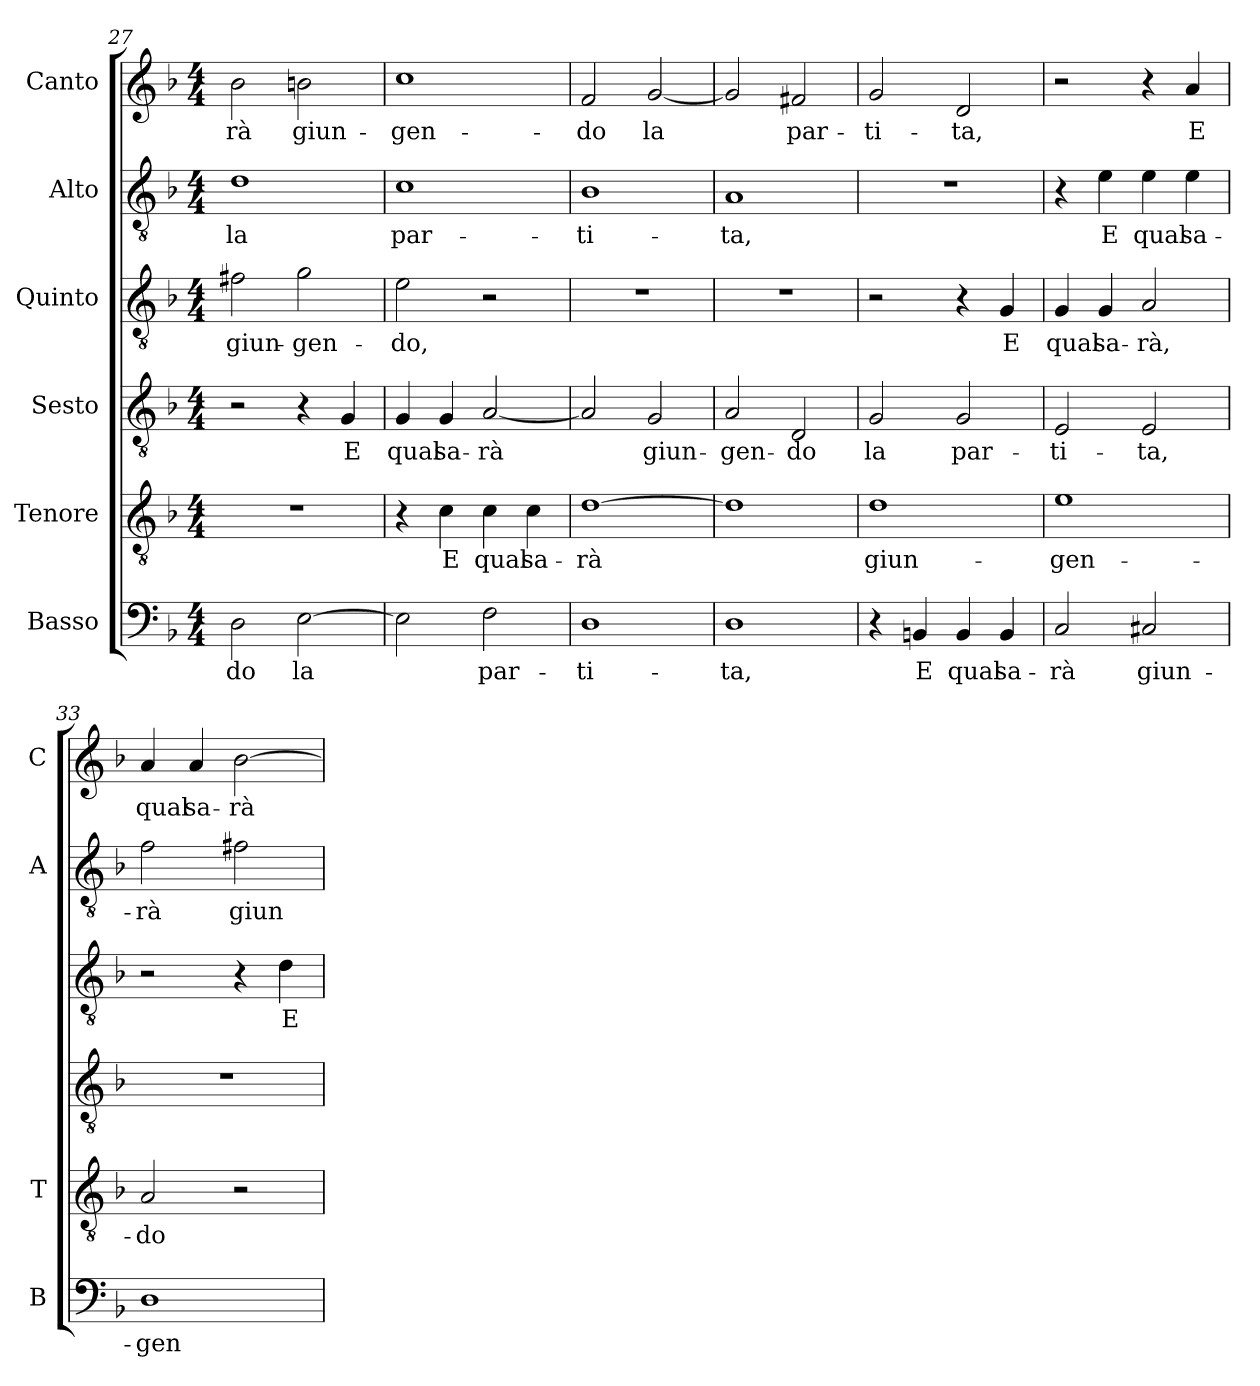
**kern	**text	**kern	**text	**kern	**text	**kern	**text	**kern	**text	**kern	**text
*part6	*part6	*part5	*part5	*part4	*part4	*part3	*part3	*part2	*part2	*part1	*part1
*staff6	*staff6	*staff5	*staff5	*staff4	*staff4	*staff3	*staff3	*staff2	*staff2	*staff1	*staff1
*I"Basso	*	*I"Tenore	*	*I"Sesto	*	*I"Quinto	*	*I"Alto	*	*I"Canto	*
*I'B	*	*I'T	*	*	*	*	*	*I'A	*	*I'C	*
!!LO:LB:g=z
*clefF4	*	*clefGv2	*	*clefGv2	*	*clefGv2	*	*clefGv2	*	*clefG2	*
*k[b-]	*	*k[b-]	*	*k[b-]	*	*k[b-]	*	*k[b-]	*	*k[b-]	*
*F:	*	*F:	*	*F:	*	*F:	*	*F:	*	*F:	*
*M4/4	*	*M4/4	*	*M4/4	*	*M4/4	*	*M4/4	*	*M4/4	*
=27	=27	=27	=27	=27	=27	=27	=27	=27	=27	=27	=27
!	!LO:LY:b	!	!	!	!	!	!	!	!	!	!
!	!	!	!	!	!	!	!LO:LY:b	!	!	!	!
!	!	!	!	!	!	!	!	!	!LO:LY:b	!	!
!	!	!	!	!	!	!	!	!	!	!	!LO:LY:b
2D\	-do	1r	.	2r	.	2f#X\	giun-	1d	la	2b-\	-rà
!	!LO:LY:b	!	!	!	!	!	!	!	!	!	!
!	!	!	!	!	!	!	!LO:LY:b	!	!	!	!
!	!	!	!	!	!	!	!	!	!	!	!LO:LY:b
[2E\	la	.	.	4r	.	2g\	-gen-	.	.	2bn\	giun-
!	!	!	!	!	!LO:LY:b	!	!	!	!	!	!
.	.	.	.	4G/	E	.	.	.	.	.	.
=28	=28	=28	=28	=28	=28	=28	=28	=28	=28	=28	=28
!	!	!	!	!	!LO:LY:b	!	!	!	!	!	!
!	!	!	!	!	!	!	!LO:LY:b	!	!	!	!
!	!	!	!	!	!	!	!	!	!LO:LY:b	!	!
!	!	!	!	!	!	!	!	!	!	!	!LO:LY:b
2E\]	.	4r	.	4G/	qual	2e\	-do,	1c	par-	1cc	-gen-
!	!	!	!LO:LY:b	!	!	!	!	!	!	!	!
!	!	!	!	!	!LO:LY:b	!	!	!	!	!	!
.	.	4c\	E	4G/	sa-	.	.	.	.	.	.
!	!LO:LY:b	!	!	!	!	!	!	!	!	!	!
!	!	!	!LO:LY:b	!	!	!	!	!	!	!	!
!	!	!	!	!	!LO:LY:b	!	!	!	!	!	!
2F\	par-	4c\	qual	[2A/	-rà	2r	.	.	.	.	.
!	!	!	!LO:LY:b	!	!	!	!	!	!	!	!
.	.	4c\	sa-	.	.	.	.	.	.	.	.
=29	=29	=29	=29	=29	=29	=29	=29	=29	=29	=29	=29
!	!LO:LY:b	!	!	!	!	!	!	!	!	!	!
!	!	!	!LO:LY:b	!	!	!	!	!	!	!	!
!	!	!	!	!	!	!	!	!	!LO:LY:b	!	!
!	!	!	!	!	!	!	!	!	!	!	!LO:LY:b
1D	-ti-	[1d	-rà	2A/]	.	1r	.	1B-	-ti-	2f/	-do
!	!	!	!	!	!LO:LY:b	!	!	!	!	!	!
!	!	!	!	!	!	!	!	!	!	!	!LO:LY:b
.	.	.	.	2G/	giun-	.	.	.	.	[2g/	la
=30	=30	=30	=30	=30	=30	=30	=30	=30	=30	=30	=30
!	!LO:LY:b	!	!	!	!	!	!	!	!	!	!
!	!	!	!	!	!LO:LY:b	!	!	!	!	!	!
!	!	!	!	!	!	!	!	!	!LO:LY:b	!	!
1D	-ta,	1d]	.	2A/	-gen-	1r	.	1A	-ta,	2g/]	.
!	!	!	!	!	!LO:LY:b	!	!	!	!	!	!
!	!	!	!	!	!	!	!	!	!	!	!LO:LY:b
.	.	.	.	2D/	-do	.	.	.	.	2f#X/	par-
=31	=31	=31	=31	=31	=31	=31	=31	=31	=31	=31	=31
!	!	!	!LO:LY:b	!	!	!	!	!	!	!	!
!	!	!	!	!	!LO:LY:b	!	!	!	!	!	!
!	!	!	!	!	!	!	!	!	!	!	!LO:LY:b
4r	.	1d	giun-	2G/	la	2r	.	1r	.	2g/	-ti-
!	!LO:LY:b	!	!	!	!	!	!	!	!	!	!
4BBn/	E	.	.	.	.	.	.	.	.	.	.
!	!LO:LY:b	!	!	!	!	!	!	!	!	!	!
!	!	!	!	!	!LO:LY:b	!	!	!	!	!	!
!	!	!	!	!	!	!	!	!	!	!	!LO:LY:b
4BB/	qual	.	.	2G/	par-	4r	.	.	.	2d/	-ta,
!	!LO:LY:b	!	!	!	!	!	!	!	!	!	!
!	!	!	!	!	!	!	!LO:LY:b	!	!	!	!
4BB/	sa-	.	.	.	.	4G/	E	.	.	.	.
=32	=32	=32	=32	=32	=32	=32	=32	=32	=32	=32	=32
!	!LO:LY:b	!	!	!	!	!	!	!	!	!	!
!	!	!	!LO:LY:b	!	!	!	!	!	!	!	!
!	!	!	!	!	!LO:LY:b	!	!	!	!	!	!
!	!	!	!	!	!	!	!LO:LY:b	!	!	!	!
2C/	-rà	1e	-gen-	2E/	-ti-	4G/	qual	4r	.	2r	.
!	!	!	!	!	!	!	!LO:LY:b	!	!	!	!
!	!	!	!	!	!	!	!	!	!LO:LY:b	!	!
.	.	.	.	.	.	4G/	sa-	4e\	E	.	.
!	!LO:LY:b	!	!	!	!	!	!	!	!	!	!
!	!	!	!	!	!LO:LY:b	!	!	!	!	!	!
!	!	!	!	!	!	!	!LO:LY:b	!	!	!	!
!	!	!	!	!	!	!	!	!	!LO:LY:b	!	!
2C#X/	giun-	.	.	2E/	-ta,	2A/	-rà,	4e\	qual	4r	.
!	!	!	!	!	!	!	!	!	!LO:LY:b	!	!
!	!	!	!	!	!	!	!	!	!	!	!LO:LY:b
.	.	.	.	.	.	.	.	4e\	sa-	4a/	E
=33	=33	=33	=33	=33	=33	=33	=33	=33	=33	=33	=33
!	!LO:LY:b	!	!	!	!	!	!	!	!	!	!
!	!	!	!LO:LY:b	!	!	!	!	!	!	!	!
!	!	!	!	!	!	!	!	!	!LO:LY:b	!	!
!	!	!	!	!	!	!	!	!	!	!	!LO:LY:b
1D	-gen-	2A/	-do	1r	.	2r	.	2f\	-rà	4a/	qual
!	!	!	!	!	!	!	!	!	!	!	!LO:LY:b
.	.	.	.	.	.	.	.	.	.	4a/	sa-
!	!	!	!	!	!	!	!	!	!LO:LY:b	!	!
!	!	!	!	!	!	!	!	!	!	!	!LO:LY:b
.	.	2r	.	.	.	4r	.	2f#X\	giun-	[2b-\	-rà
!	!	!	!	!	!	!	!LO:LY:b	!	!	!	!
.	.	.	.	.	.	4d\	E	.	.	.	.
=	=	=	=	=	=	=	=	=	=	=	=
*-	*-	*-	*-	*-	*-	*-	*-	*-	*-	*-	*-
